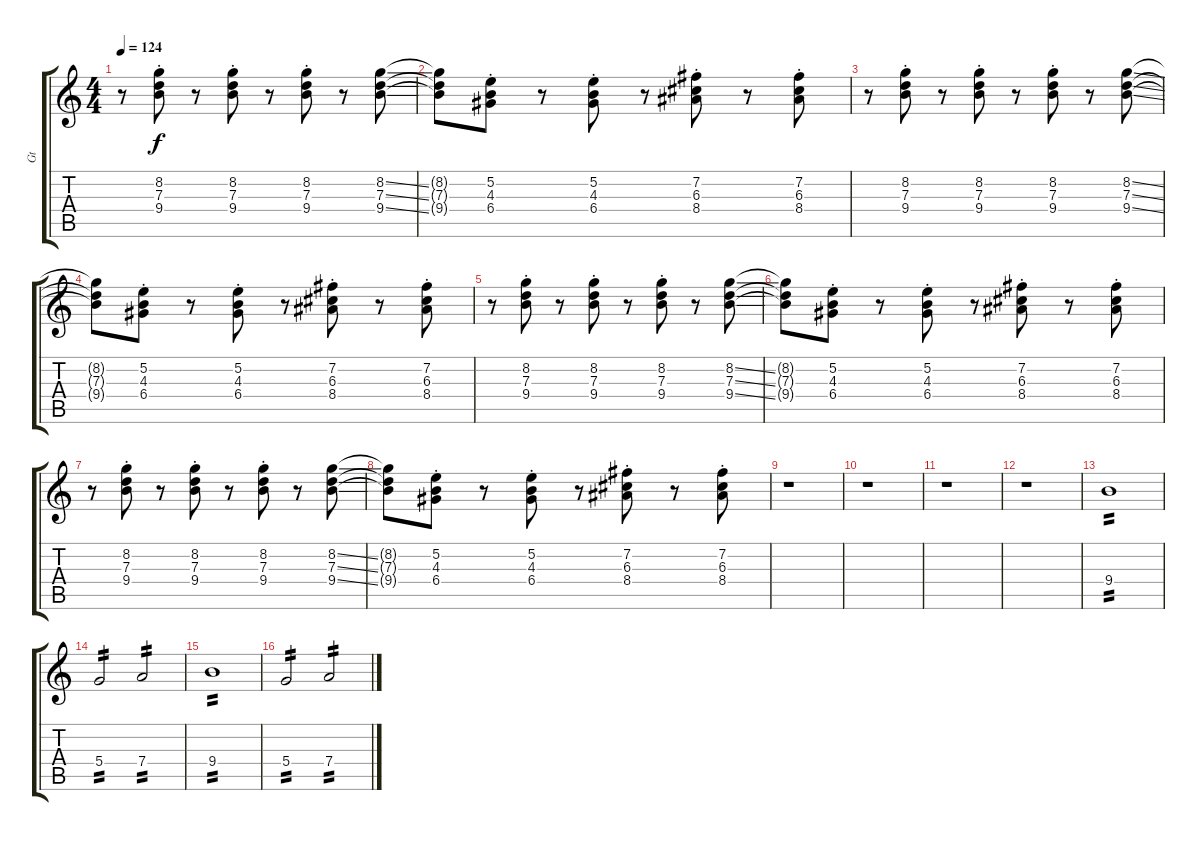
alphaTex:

\track ("Gt" "Gt") {instrument electricguitarclean}
\staff {score tabs}
\tuning (E4 B3 G3 D3 A2 E2) {hide}
\ts (4 4)
\tempo 124
\clef g2
\ks c
r.8{dy f} (8.2{st} 7.3{st} 9.4{st}).8 r.8 (8.2{st} 7.3{st} 9.4{st}).8 r.8 (8.2{st} 7.3{st} 9.4{st}).8 r.8 (8.2{ss} 7.3{ss} 9.4{ss}).8 |
(8.2{t} 7.3{t} 9.4{t}).8 (5.2{st} 4.3{st} 6.4{st}).8 r.8 (5.2{st} 4.3{st} 6.4{st}).8 r.8 (7.2{st} 6.3{st} 8.4{st}).8 r.8 (7.2{st} 6.3{st} 8.4{st}).8 |
r.8 (8.2{st} 7.3{st} 9.4{st}).8 r.8 (8.2{st} 7.3{st} 9.4{st}).8 r.8 (8.2{st} 7.3{st} 9.4{st}).8 r.8 (8.2{ss} 7.3{ss} 9.4{ss}).8 |
(8.2{t} 7.3{t} 9.4{t}).8 (5.2{st} 4.3{st} 6.4{st}).8 r.8 (5.2{st} 4.3{st} 6.4{st}).8 r.8 (7.2{st} 6.3{st} 8.4{st}).8 r.8 (7.2{st} 6.3{st} 8.4{st}).8 |
r.8 (8.2{st} 7.3{st} 9.4{st}).8 r.8 (8.2{st} 7.3{st} 9.4{st}).8 r.8 (8.2{st} 7.3{st} 9.4{st}).8 r.8 (8.2{ss} 7.3{ss} 9.4{ss}).8 |
(8.2{t} 7.3{t} 9.4{t}).8 (5.2{st} 4.3{st} 6.4{st}).8 r.8 (5.2{st} 4.3{st} 6.4{st}).8 r.8 (7.2{st} 6.3{st} 8.4{st}).8 r.8 (7.2{st} 6.3{st} 8.4{st}).8 |
r.8 (8.2{st} 7.3{st} 9.4{st}).8 r.8 (8.2{st} 7.3{st} 9.4{st}).8 r.8 (8.2{st} 7.3{st} 9.4{st}).8 r.8 (8.2{ss} 7.3{ss} 9.4{ss}).8 |
(8.2{t} 7.3{t} 9.4{t}).8 (5.2{st} 4.3{st} 6.4{st}).8 r.8 (5.2{st} 4.3{st} 6.4{st}).8 r.8 (7.2{st} 6.3{st} 8.4{st}).8 r.8 (7.2{st} 6.3{st} 8.4{st}).8 |
r.1 |
r.1 |
r.1 |
r.1 |
9.4.1{tp 2 instrument distortionguitar} |
5.4.2{tp 2} 7.4.2{tp 2} |
9.4.1{tp 2} |
5.4.2{tp 2} 7.4.2{tp 2}
